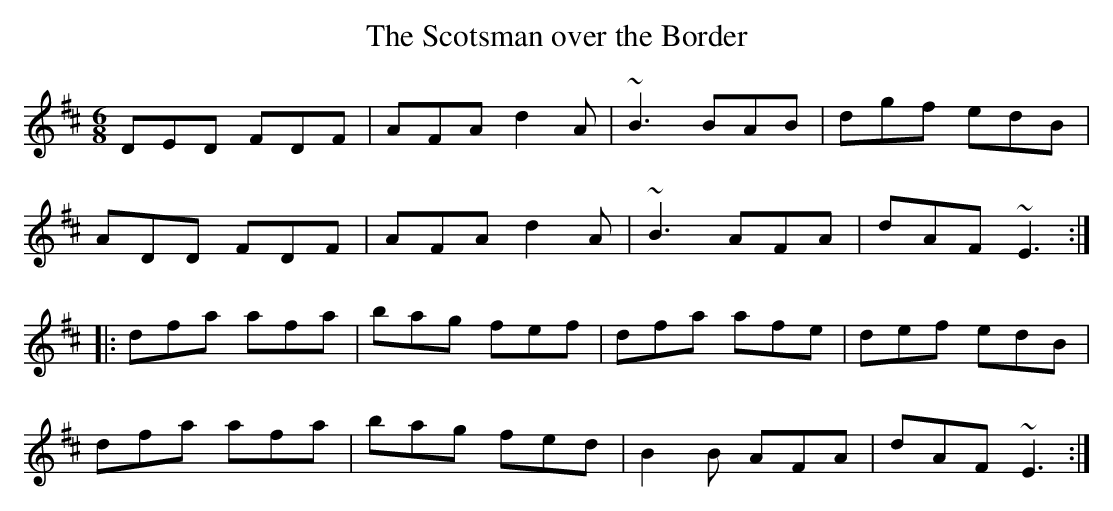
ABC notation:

X:1
T:Scotsman over the Border, The
M:6/8
L:1/8
K:D
DED FDF|AFA d2A|~B3 BAB|dgf edB|!
ADD FDF|AFA d2A|~B3 AFA|dAF ~E3:|!
|:dfa afa|bag fef|dfa afe|def edB|!
dfa afa|bag fed|B2B AFA|dAF ~E3:|!
